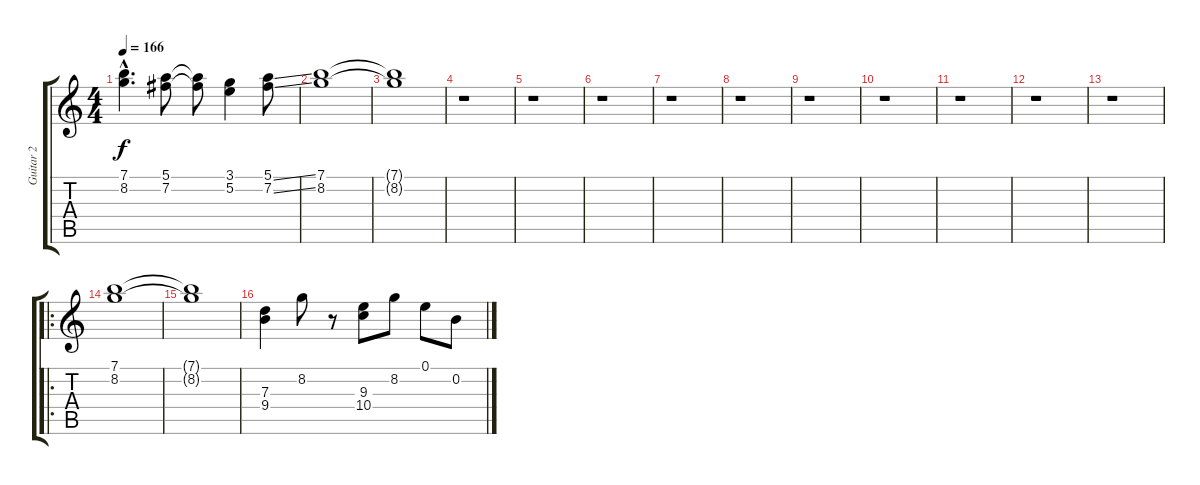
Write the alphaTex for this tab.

\track ("Guitar 2" "Guitar 2") {instrument electricguitarclean}
\staff {score tabs}
\tuning (E4 B3 G3 D3 A2 E2) {hide}
\ts (4 4)
\tempo 166
\clef g2
\ks c
(7.1{hac t} 8.2{hac t}).4{d dy f} (5.1 7.2).8 (5.1{t} 7.2{t}).8 (3.1 5.2).4 (5.1{ss} 7.2{ss}).8 |
(7.1 8.2).1 |
(7.1{t} 8.2{t}).1 |
r.1 |
r.1 |
r.1 |
r.1 |
r.1 |
r.1 |
r.1 |
r.1 |
r.1 |
r.1{volume 0} |
\ro
(7.1 8.2).1 |
(7.1{t} 8.2{t}).1 |
(7.3 9.4).4{volume 13} 8.2.8 r.8 (9.3 10.4).8 8.2.8 0.1.8 0.2.8
